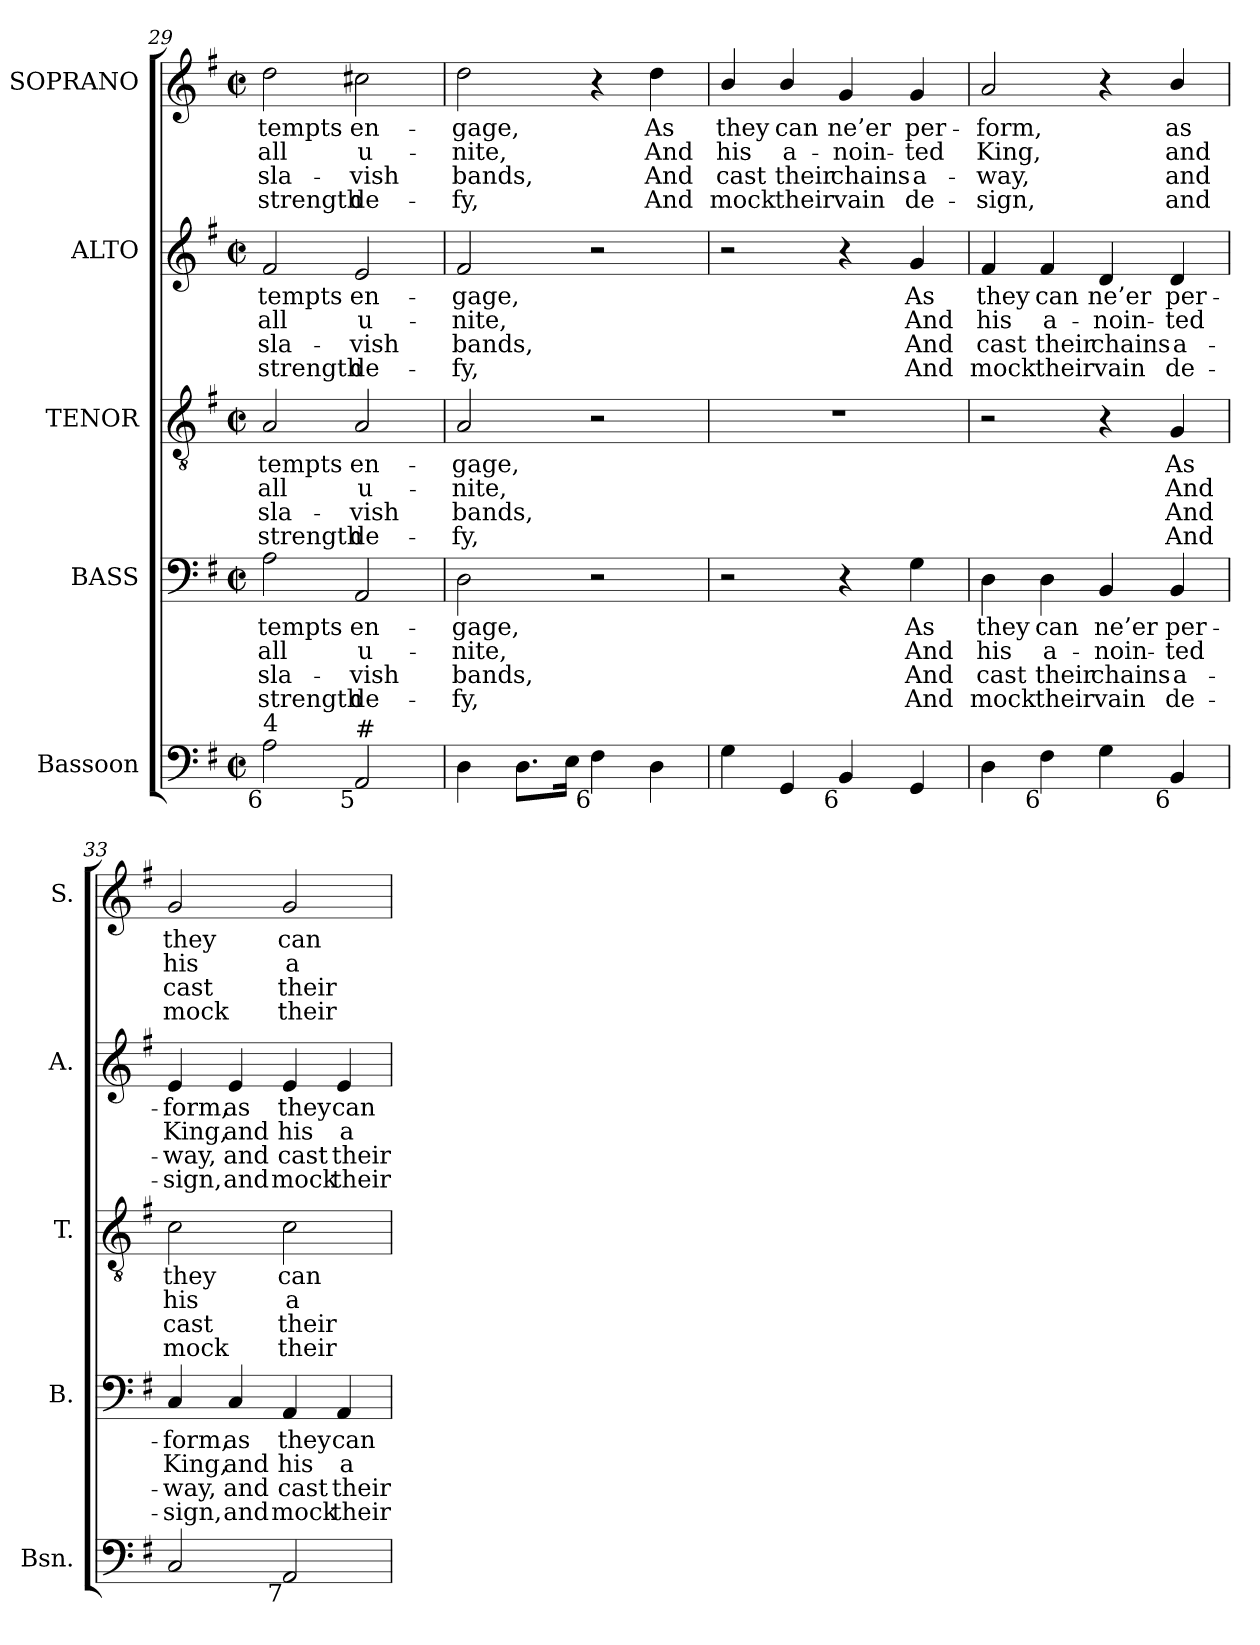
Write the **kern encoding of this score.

**kern	**kern	**text	**text	**text	**text	**kern	**text	**text	**text	**text	**kern	**text	**text	**text	**text	**kern	**text	**text	**text	**text
*part5	*part4	*part4	*part4	*part4	*part4	*part3	*part3	*part3	*part3	*part3	*part2	*part2	*part2	*part2	*part2	*part1	*part1	*part1	*part1	*part1
*staff5	*staff4	*staff4	*staff4	*staff4	*staff4	*staff3	*staff3	*staff3	*staff3	*staff3	*staff2	*staff2	*staff2	*staff2	*staff2	*staff1	*staff1	*staff1	*staff1	*staff1
*I"Bassoon	*I"BASS	*	*	*	*	*I"TENOR	*	*	*	*	*I"ALTO	*	*	*	*	*I"SOPRANO	*	*	*	*
*I'Bsn.	*I'B.	*	*	*	*	*I'T.	*	*	*	*	*I'A.	*	*	*	*	*I'S.	*	*	*	*
*clefF4	*clefF4	*	*	*	*	*clefGv2	*	*	*	*	*clefG2	*	*	*	*	*clefG2	*	*	*	*
*	*	*	*	*	*	*ITrd7c12	*	*	*	*	*	*	*	*	*	*	*	*	*	*
*k[f#]	*k[f#]	*	*	*	*	*k[f#]	*	*	*	*	*k[f#]	*	*	*	*	*k[f#]	*	*	*	*
*G:	*G:	*	*	*	*	*G:	*	*	*	*	*G:	*	*	*	*	*G:	*	*	*	*
*M2/2	*M2/2	*	*	*	*	*M2/2	*	*	*	*	*M2/2	*	*	*	*	*M2/2	*	*	*	*
*met(c|)	*met(c|)	*	*	*	*	*met(c|)	*	*	*	*	*met(c|)	*	*	*	*	*met(c|)	*	*	*	*
=29	=29	=29	=29	=29	=29	=29	=29	=29	=29	=29	=29	=29	=29	=29	=29	=29	=29	=29	=29	=29
!	!	!LO:LY:b:color=#000000	!LO:LY:b:color=#000000	!LO:LY:b:color=#000000	!LO:LY:b:color=#000000	!	!	!	!	!	!	!	!	!	!	!	!	!	!	!
!	!	!	!	!	!	!	!LO:LY:b:color=#000000	!LO:LY:b:color=#000000	!LO:LY:b:color=#000000	!LO:LY:b:color=#000000	!	!	!	!	!	!	!	!	!	!
!	!	!	!	!	!	!	!	!	!	!	!	!LO:LY:b:color=#000000	!LO:LY:b:color=#000000	!LO:LY:b:color=#000000	!LO:LY:b:color=#000000	!	!	!	!	!
!LO:TX:b:rj:t=6	!	!	!	!	!	!	!	!	!	!	!	!	!	!	!	!	!	!	!	!
!LO:TX:t=4	!	!	!	!	!	!	!	!	!	!	!	!	!	!	!	!	!	!	!	!
!	!	!	!	!	!	!	!	!	!	!	!	!	!	!	!	!	!LO:LY:b:color=#000000	!LO:LY:b:color=#000000	!LO:LY:b:color=#000000	!LO:LY:b:color=#000000
2Ai\	2Ai\	-tempts	all	sla-	-strength	2AAi/	-tempts	all	sla-	-strength	2f#i/	-tempts	all	sla-	-strength	2ddi\	-tempts	all	sla-	-strength
!	!	!LO:LY:b:color=#000000	!LO:LY:b:color=#000000	!LO:LY:b:color=#000000	!LO:LY:b:color=#000000	!	!	!	!	!	!	!	!	!	!	!	!	!	!	!
!	!	!	!	!	!	!	!LO:LY:b:color=#000000	!LO:LY:b:color=#000000	!LO:LY:b:color=#000000	!LO:LY:b:color=#000000	!	!	!	!	!	!	!	!	!	!
!	!	!	!	!	!	!	!	!	!	!	!	!LO:LY:b:color=#000000	!LO:LY:b:color=#000000	!LO:LY:b:color=#000000	!LO:LY:b:color=#000000	!	!	!	!	!
!LO:TX:b:rj:t=5	!	!	!	!	!	!	!	!	!	!	!	!	!	!	!	!	!	!	!	!
!LO:TX:t=#	!	!	!	!	!	!	!	!	!	!	!	!	!	!	!	!	!	!	!	!
!	!	!	!	!	!	!	!	!	!	!	!	!	!	!	!	!	!LO:LY:b:color=#000000	!LO:LY:b:color=#000000	!LO:LY:b:color=#000000	!LO:LY:b:color=#000000
2AAi/	2AAi/	en-	u-	vish	de-	2AAi/	en-	u-	vish	de-	2ei/	en-	u-	vish	de-	2cc#Xi\	en-	u-	vish	de-
=30	=30	=30	=30	=30	=30	=30	=30	=30	=30	=30	=30	=30	=30	=30	=30	=30	=30	=30	=30	=30
!	!	!LO:LY:b:color=#000000	!LO:LY:b:color=#000000	!LO:LY:b:color=#000000	!LO:LY:b:color=#000000	!	!	!	!	!	!	!	!	!	!	!	!	!	!	!
!	!	!	!	!	!	!	!LO:LY:b:color=#000000	!LO:LY:b:color=#000000	!LO:LY:b:color=#000000	!LO:LY:b:color=#000000	!	!	!	!	!	!	!	!	!	!
!	!	!	!	!	!	!	!	!	!	!	!	!LO:LY:b:color=#000000	!LO:LY:b:color=#000000	!LO:LY:b:color=#000000	!LO:LY:b:color=#000000	!	!	!	!	!
!	!	!	!	!	!	!	!	!	!	!	!	!	!	!	!	!	!LO:LY:b:color=#000000	!LO:LY:b:color=#000000	!LO:LY:b:color=#000000	!LO:LY:b:color=#000000
4Di\	2Di\	-gage,	-nite,	-bands,	fy,	2AAi/	-gage,	-nite,	-bands,	fy,	2f#i/	-gage,	-nite,	-bands,	fy,	2ddi\	-gage,	-nite,	-bands,	fy,
8.Di\L	.	.	.	.	.	.	.	.	.	.	.	.	.	.	.	.	.	.	.	.
16Ei\Jk	.	.	.	.	.	.	.	.	.	.	.	.	.	.	.	.	.	.	.	.
!LO:TX:b:rj:t=6	!	!	!	!	!	!	!	!	!	!	!	!	!	!	!	!	!	!	!	!
4F#i\	2r	.	.	.	.	2r	.	.	.	.	2r	.	.	.	.	4r	.	.	.	.
!	!	!	!	!	!	!	!	!	!	!	!	!	!	!	!	!	!LO:LY:b:color=#000000	!LO:LY:b:color=#000000	!LO:LY:b:color=#000000	!LO:LY:b:color=#000000
4Di\	.	.	.	.	.	.	.	.	.	.	.	.	.	.	.	4ddi\	As	And	And	And
=31	=31	=31	=31	=31	=31	=31	=31	=31	=31	=31	=31	=31	=31	=31	=31	=31	=31	=31	=31	=31
!	!	!	!	!	!	!	!	!	!	!	!	!	!	!	!	!	!LO:LY:b:color=#000000	!LO:LY:b:color=#000000	!LO:LY:b:color=#000000	!LO:LY:b:color=#000000
4Gi\	2r	.	.	.	.	1r	.	.	.	.	2r	.	.	.	.	4bi/	they	his	cast	mock
!	!	!	!	!	!	!	!	!	!	!	!	!	!	!	!	!	!LO:LY:b:color=#000000	!LO:LY:b:color=#000000	!LO:LY:b:color=#000000	!LO:LY:b:color=#000000
4GGi/	.	.	.	.	.	.	.	.	.	.	.	.	.	.	.	4bi/	can	a-	their	their
!LO:TX:b:rj:t=6	!	!	!	!	!	!	!	!	!	!	!	!	!	!	!	!	!	!	!	!
!	!	!	!	!	!	!	!	!	!	!	!	!	!	!	!	!	!LO:LY:b:color=#000000	!LO:LY:b:color=#000000	!LO:LY:b:color=#000000	!LO:LY:b:color=#000000
4BBi/	4r	.	.	.	.	.	.	.	.	.	4r	.	.	.	.	4gi/	ne’er	-noin-	chains	vain
!	!	!LO:LY:b:color=#000000	!LO:LY:b:color=#000000	!LO:LY:b:color=#000000	!LO:LY:b:color=#000000	!	!	!	!	!	!	!	!	!	!	!	!	!	!	!
!	!	!	!	!	!	!	!	!	!	!	!	!LO:LY:b:color=#000000	!LO:LY:b:color=#000000	!LO:LY:b:color=#000000	!LO:LY:b:color=#000000	!	!	!	!	!
!	!	!	!	!	!	!	!	!	!	!	!	!	!	!	!	!	!LO:LY:b:color=#000000	!LO:LY:b:color=#000000	!LO:LY:b:color=#000000	!LO:LY:b:color=#000000
4GGi/	4Gi\	As	And	And	And	.	.	.	.	.	4gi/	As	And	And	And	4gi/	per-	-ted	a-	-de-
=32	=32	=32	=32	=32	=32	=32	=32	=32	=32	=32	=32	=32	=32	=32	=32	=32	=32	=32	=32	=32
!	!	!LO:LY:b:color=#000000	!LO:LY:b:color=#000000	!LO:LY:b:color=#000000	!LO:LY:b:color=#000000	!	!	!	!	!	!	!	!	!	!	!	!	!	!	!
!	!	!	!	!	!	!	!	!	!	!	!	!LO:LY:b:color=#000000	!LO:LY:b:color=#000000	!LO:LY:b:color=#000000	!LO:LY:b:color=#000000	!	!	!	!	!
!	!	!	!	!	!	!	!	!	!	!	!	!	!	!	!	!	!LO:LY:b:color=#000000	!LO:LY:b:color=#000000	!LO:LY:b:color=#000000	!LO:LY:b:color=#000000
4Di\	4Di\	they	his	cast	mock	2r	.	.	.	.	4f#i/	they	his	cast	mock	2ai/	-form,	King,	-way,	sign,
!	!	!LO:LY:b:color=#000000	!LO:LY:b:color=#000000	!LO:LY:b:color=#000000	!LO:LY:b:color=#000000	!	!	!	!	!	!	!	!	!	!	!	!	!	!	!
!LO:TX:b:rj:t=6	!	!	!	!	!	!	!	!	!	!	!	!	!	!	!	!	!	!	!	!
!	!	!	!	!	!	!	!	!	!	!	!	!LO:LY:b:color=#000000	!LO:LY:b:color=#000000	!LO:LY:b:color=#000000	!LO:LY:b:color=#000000	!	!	!	!	!
4F#i\	4Di\	can	a-	their	their	.	.	.	.	.	4f#i/	can	a-	their	their	.	.	.	.	.
!	!	!LO:LY:b:color=#000000	!LO:LY:b:color=#000000	!LO:LY:b:color=#000000	!LO:LY:b:color=#000000	!	!	!	!	!	!	!	!	!	!	!	!	!	!	!
!	!	!	!	!	!	!	!	!	!	!	!	!LO:LY:b:color=#000000	!LO:LY:b:color=#000000	!LO:LY:b:color=#000000	!LO:LY:b:color=#000000	!	!	!	!	!
4Gi\	4BBi/	ne’er	-noin-	chains	vain	4r	.	.	.	.	4di/	ne’er	-noin-	chains	vain	4r	.	.	.	.
!	!	!LO:LY:b:color=#000000	!LO:LY:b:color=#000000	!LO:LY:b:color=#000000	!LO:LY:b:color=#000000	!	!	!	!	!	!	!	!	!	!	!	!	!	!	!
!	!	!	!	!	!	!	!LO:LY:b:color=#000000	!LO:LY:b:color=#000000	!LO:LY:b:color=#000000	!LO:LY:b:color=#000000	!	!	!	!	!	!	!	!	!	!
!	!	!	!	!	!	!	!	!	!	!	!	!LO:LY:b:color=#000000	!LO:LY:b:color=#000000	!LO:LY:b:color=#000000	!LO:LY:b:color=#000000	!	!	!	!	!
!LO:TX:b:rj:t=6	!	!	!	!	!	!	!	!	!	!	!	!	!	!	!	!	!	!	!	!
!	!	!	!	!	!	!	!	!	!	!	!	!	!	!	!	!	!LO:LY:b:color=#000000	!LO:LY:b:color=#000000	!LO:LY:b:color=#000000	!LO:LY:b:color=#000000
4BBi/	4BBi/	per-	-ted	a-	-de-	4GGi/	As	And	And	And	4di/	per-	-ted	a-	-de-	4bi/	as	and	and	and
!!LO:LB:g=z
=33	=33	=33	=33	=33	=33	=33	=33	=33	=33	=33	=33	=33	=33	=33	=33	=33	=33	=33	=33	=33
!	!	!LO:LY:b:color=#000000	!LO:LY:b:color=#000000	!LO:LY:b:color=#000000	!LO:LY:b:color=#000000	!	!	!	!	!	!	!	!	!	!	!	!	!	!	!
!	!	!	!	!	!	!	!LO:LY:b:color=#000000	!LO:LY:b:color=#000000	!LO:LY:b:color=#000000	!LO:LY:b:color=#000000	!	!	!	!	!	!	!	!	!	!
!	!	!	!	!	!	!	!	!	!	!	!	!LO:LY:b:color=#000000	!LO:LY:b:color=#000000	!LO:LY:b:color=#000000	!LO:LY:b:color=#000000	!	!	!	!	!
!	!	!	!	!	!	!	!	!	!	!	!	!	!	!	!	!	!LO:LY:b:color=#000000	!LO:LY:b:color=#000000	!LO:LY:b:color=#000000	!LO:LY:b:color=#000000
2Ci/	4Ci/	-form,	King,	-way,	sign,	2Ci\	they	his	cast	mock	4ei/	-form,	King,	-way,	sign,	2gi/	they	his	cast	mock
!	!	!LO:LY:b:color=#000000	!LO:LY:b:color=#000000	!LO:LY:b:color=#000000	!LO:LY:b:color=#000000	!	!	!	!	!	!	!	!	!	!	!	!	!	!	!
!	!	!	!	!	!	!	!	!	!	!	!	!LO:LY:b:color=#000000	!LO:LY:b:color=#000000	!LO:LY:b:color=#000000	!LO:LY:b:color=#000000	!	!	!	!	!
.	4Ci/	as	and	and	and	.	.	.	.	.	4ei/	as	and	and	and	.	.	.	.	.
!	!	!LO:LY:b:color=#000000	!LO:LY:b:color=#000000	!LO:LY:b:color=#000000	!LO:LY:b:color=#000000	!	!	!	!	!	!	!	!	!	!	!	!	!	!	!
!	!	!	!	!	!	!	!LO:LY:b:color=#000000	!LO:LY:b:color=#000000	!LO:LY:b:color=#000000	!LO:LY:b:color=#000000	!	!	!	!	!	!	!	!	!	!
!	!	!	!	!	!	!	!	!	!	!	!	!LO:LY:b:color=#000000	!LO:LY:b:color=#000000	!LO:LY:b:color=#000000	!LO:LY:b:color=#000000	!	!	!	!	!
!LO:TX:b:rj:t=7	!	!	!	!	!	!	!	!	!	!	!	!	!	!	!	!	!	!	!	!
!	!	!	!	!	!	!	!	!	!	!	!	!	!	!	!	!	!LO:LY:b:color=#000000	!LO:LY:b:color=#000000	!LO:LY:b:color=#000000	!LO:LY:b:color=#000000
2AAi/	4AAi/	they	his	cast	mock	2Ci\	can	a-	their	their	4ei/	they	his	cast	mock	2gi/	can	a-	their	their
!	!	!LO:LY:b:color=#000000	!LO:LY:b:color=#000000	!LO:LY:b:color=#000000	!LO:LY:b:color=#000000	!	!	!	!	!	!	!	!	!	!	!	!	!	!	!
!	!	!	!	!	!	!	!	!	!	!	!	!LO:LY:b:color=#000000	!LO:LY:b:color=#000000	!LO:LY:b:color=#000000	!LO:LY:b:color=#000000	!	!	!	!	!
.	4AAi/	can	a-	their	their	.	.	.	.	.	4ei/	can	a-	their	their	.	.	.	.	.
=	=	=	=	=	=	=	=	=	=	=	=	=	=	=	=	=	=	=	=	=
*-	*-	*-	*-	*-	*-	*-	*-	*-	*-	*-	*-	*-	*-	*-	*-	*-	*-	*-	*-	*-
